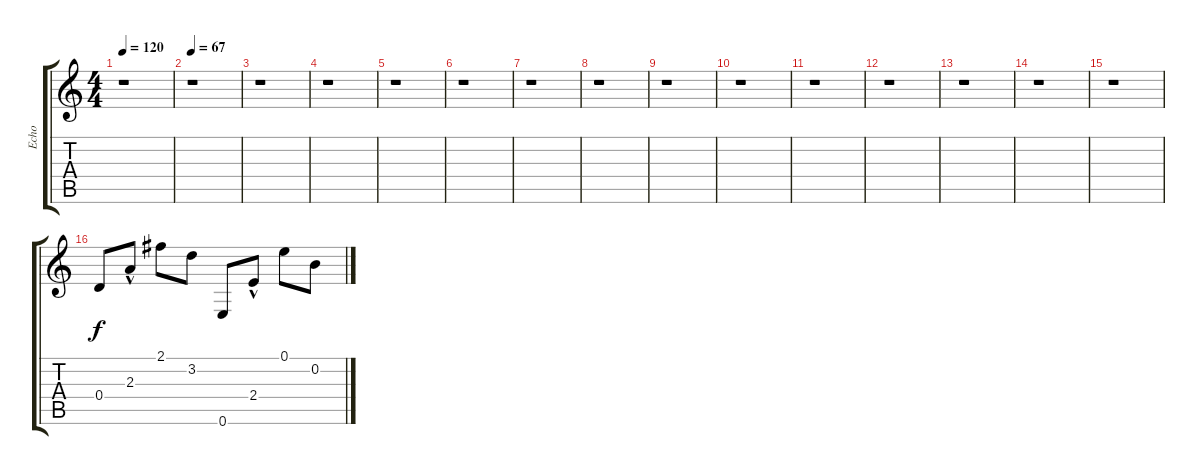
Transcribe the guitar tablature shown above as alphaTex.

\track ("Echo" "Echo") {instrument acousticguitarsteel}
\staff {score tabs}
\tuning (E4 B3 G3 D3 A2 E2) {hide}
\ts (4 4)
\tempo 120
\clef g2
\ks c
r.1{dy f instrument acousticguitarsteel} |
\tempo 67
r.1 |
r.1 |
r.1 |
r.1 |
r.1 |
r.1 |
r.1 |
r.1 |
r.1 |
r.1 |
r.1 |
r.1 |
r.1 |
r.1 |
0.4.8 2.3{hac}.8 2.1.8 3.2.8 0.6.8 2.4{hac}.8 0.1.8 0.2.8
